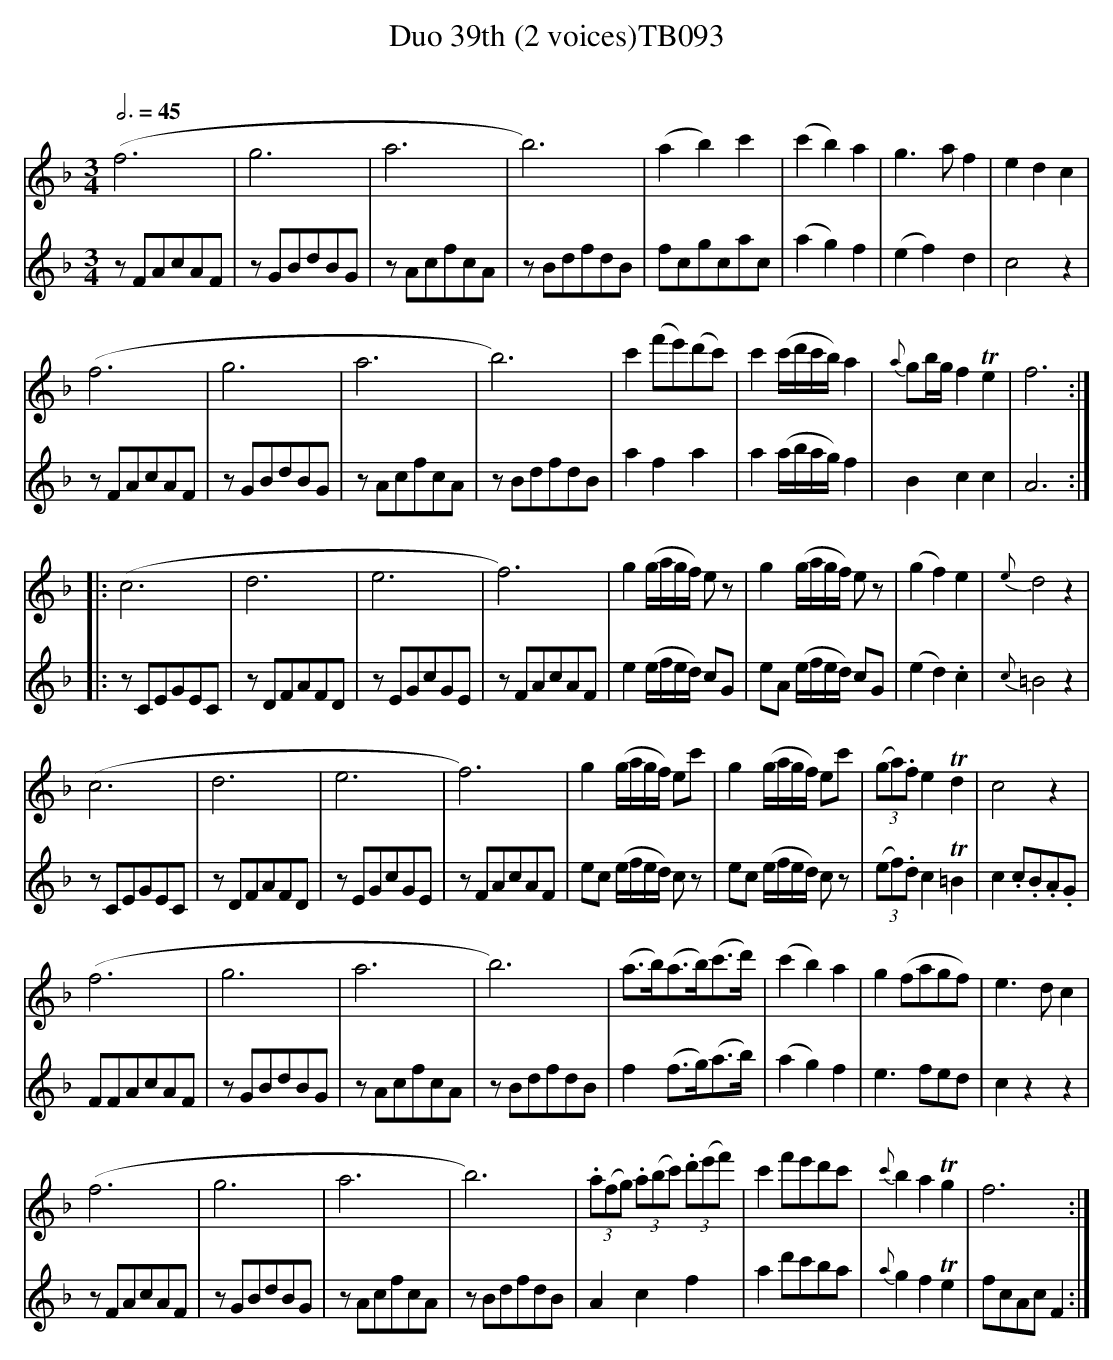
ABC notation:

X:1
T:Duo 39th (2 voices)TB093
Q:3/4=45
L:1/8
M:3/4
O:
K:F
V:1 treble
V:2 treble
V:1
(f6 | g6 | a6 | b6 )| (a2 b2) c'2 | (c'2 b2) a2 | g3 a f2 | e2 d2 c2 |
(f6 | g6 | a6 | b6) | c'2 (f'e')(d'c') | c'2 (c'/d'/c'/b/) a2 | {a}gb/g/ f2 Te2 | f6 :|
|:(c6 | d6 | e6 | f6) | g2 (g/a/g/f/) e z | g2 (g/a/g/f/) e z | (g2 f2) e2 | {e}d4 z2 |
(c6 | d6 | e6 | f6) | g2 (g/a/g/f/) ec' | g2 (g/a/g/f/) ec' | ((3ga).f e2 Td2 | c4 z2 |
(f6 | g6 | a6 | b6) | (a>b)(a>b)(c'>d') | (c'2 b2) a2 | g2 (fagf) | e3 d c2 |
(f6 |g6 | a6 | b6) | (3.a(fg) (3.a(bc') (3.d'(e'f') | c'2 f'e'd'c' | {c'}b2 a2 Tg2 | f6 :|
V:2
z FAcAF | z GBdBG | z AcfcA | z BdfdB | fcgcac | (a2 g2) f2 | (e2 f2) d2 | c4 z2 |
z FAcAF | z GBdBG | z AcfcA | z BdfdB | a2 f2 a2 | a2 (a/b/a/g/) f2 | B2 c2 c2 | A6 :|
|:z CEGEC | z DFAFD | z EGcGE | z FAcAF | e2 (e/f/e/d/) cG | eA (e/f/e/d/) cG | (e2 d2) .c2 |{c}=B4 z2 |
z CEGEC | z DFAFD | z EGcGE | z FAcAF | ec (e/f/e/d/) c z | ec (e/f/e/d/) c z |((3ef).d c2 T=B2 | c2 .c.B.A.G |
FFAcAF | z GBdBG | z AcfcA | z BdfdB | f2 (f>g)(a>b) | (a2 g2) f2 |e3 fed | c2 z2 z2 |
z FAcAF | z GBdBG | z AcfcA | z BdfdB | A2 c2 f2 | a2 d'c'ba |{a}g2 f2 Te2 | fcAc F2 :|
